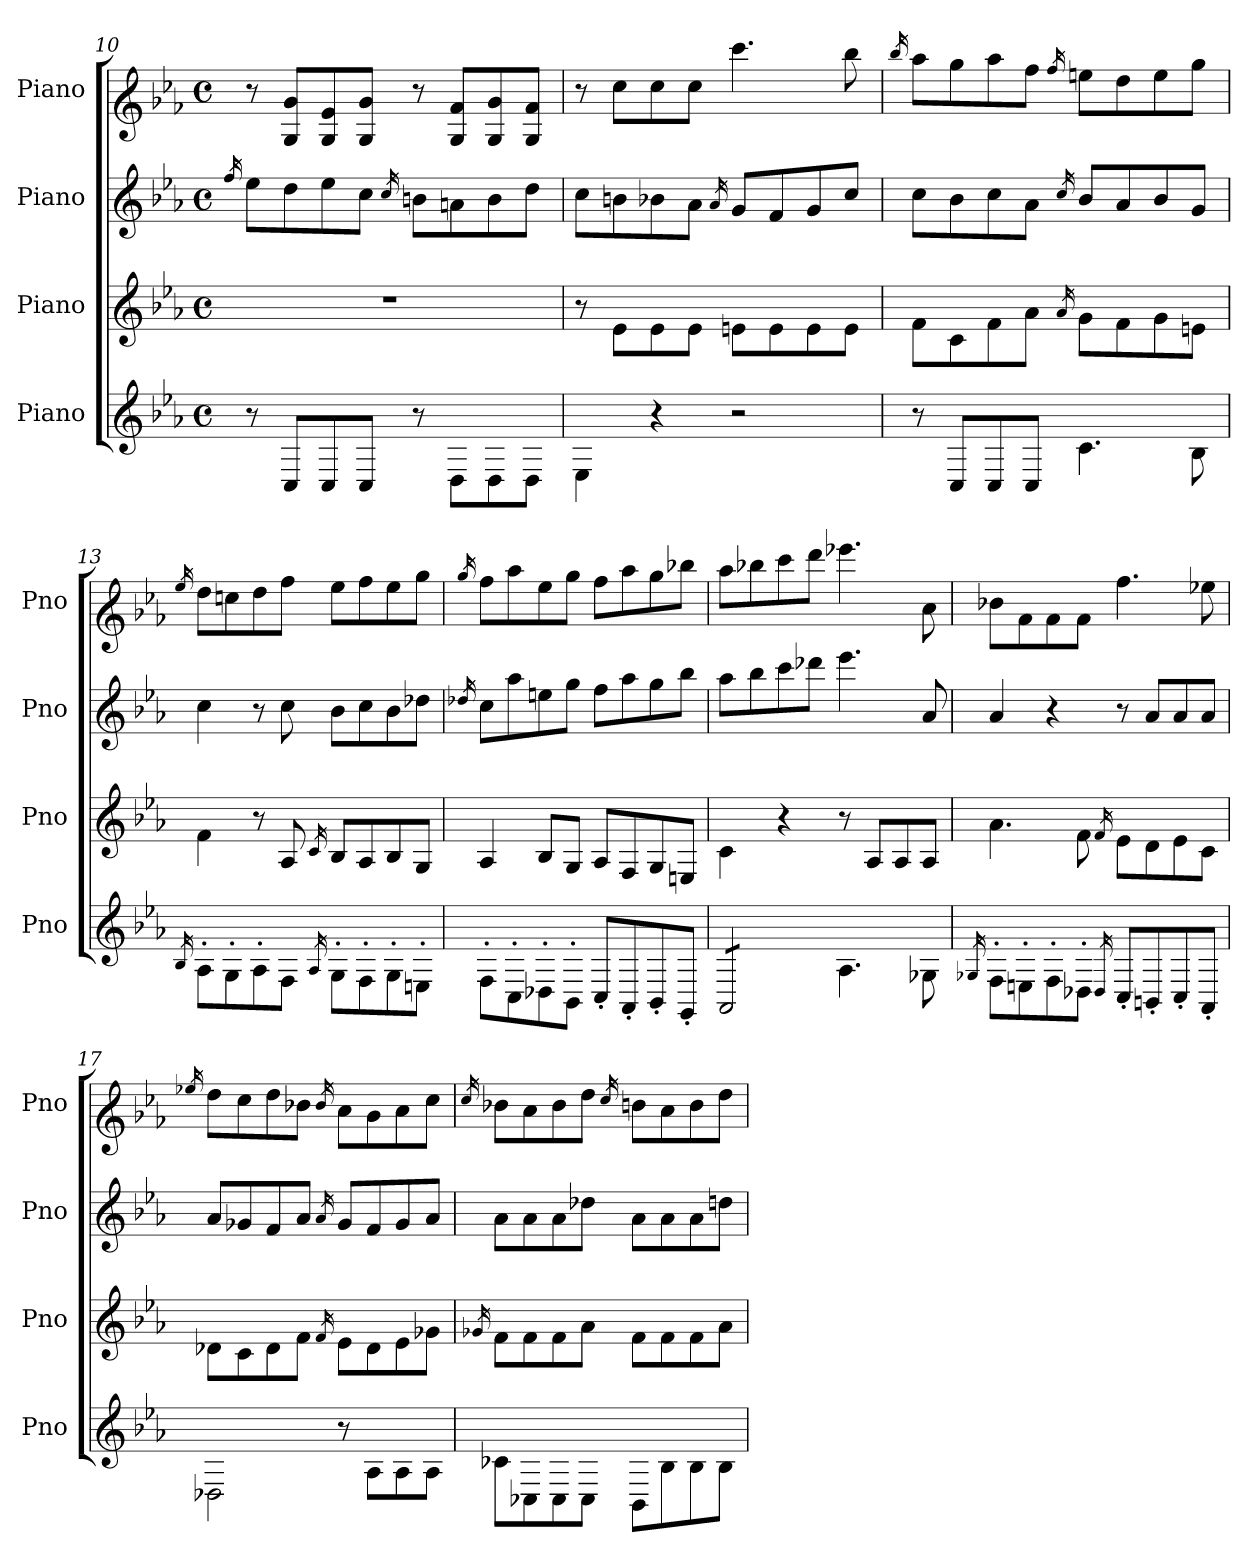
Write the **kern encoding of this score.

**kern	**kern	**kern	**kern
*part4	*part3	*part2	*part1
*staff4	*staff3	*staff2	*staff1
*I"Piano	*I"Piano	*I"Piano	*I"Piano
*I'Pno	*I'Pno	*I'Pno	*I'Pno
!!LO:LB:g=z
*clefG2	*clefG2	*clefG2	*clefG1
*k[b-e-a-]	*k[b-e-a-]	*k[b-e-a-]	*k[b-e-a-]
*M4/4	*M4/4	*M4/4	*M4/4
*met(c)	*met(c)	*met(c)	*met(c)
=10	=10	=10	=10
.	.	16qff/	.
8r	1r	8ee-\L	8r
8C/L	.	8dd\	8B-/ 8b-/L
8C/	.	8ee-\	8B-/ 8g/
8C/J	.	8cc\J	8B-/ 8b-/J
.	.	16qcc/	.
8r	.	8bn\L	8r
8D\L	.	8an\	8B-/ 8a-/L
8D\	.	8b\	8B-/ 8b-/
8D\J	.	8dd\J	8B-/ 8a-/J
=11	=11	=11	=11
4E-\	8r	8cc\L	8r
.	8e-\L	8bn\	8ee-\L
4r	8e-\	8b-X\	8ee-\
.	8e-\J	8a-\J	8ee-\J
.	.	16qa-/	.
2r	8en\L	8g/L	4.eee-\
.	8e\	8f/	.
.	8e\	8g/	.
.	8e\J	8cc/J	8ddd\
=12	=12	=12	=12
.	.	.	16qddd/
8r	8f\L	8cc\L	8ccc\L
8C/L	8c\	8b-\	8bb-\
8C/	8f\	8cc\	8ccc\
8C/J	8a-\J	8a-\J	8aa-\J
.	16qa-/	16qcc/	16qaa-/
4.c\	8g\L	8b-/L	8ggn\L
.	8f\	8a-/	8ff\
.	8g\	8b-/	8gg\
8B-\	8en\J	8g/J	8bb-\J
=13	=13	=13	=13
16qB-/	.	.	.
*	*	*	*clefG2
.	.	.	16qgg/
8A-'\L	4f\	4cc\	8ff\L
8G'\	.	.	8een\
8A-'\	8r	8r	8ff\
8F\J	8A-/	8cc\	8aa-\J
16qA-/	16qc/	.	.
8G'\L	8B-/L	8b-\L	8gg\L
8F'\	8A-/	8cc\	8aa-\
8G'\	8B-/	8b-\	8gg\
8En'\J	8G/J	8dd-X\J	8bb-\J
=14	=14	=14	=14
.	.	16qdd-X/	16qbb-/
8F'\L	4A-/	8cc\L	8aa-\L
8C'\	.	8aa-\	8ccc\
8D-X'\	8B-/L	8een\	8gg\
8BB-'\J	8G/J	8gg\J	8bb-\J
8C'/L	8A-/L	8ff\L	8aa-\L
8AA-'/	8F/	8aa-\	8ccc\
8BB-'/	8G/	8gg\	8bb-\
8GG'/J	8En/J	8bb-\J	8ddd-X\J
!!LO:LB:g=z
=15	=15	=15	=15
*tremolo	*	*	*
8AA-/L	4c\	8aa-\L	8ccc\L
8AA-/	.	8bb-\	8ddd-X\
8AA-/	4r	8ccc\	8eee-\
8AA-/J	.	8ddd-X\J	8fff\J
*Xtremolo	*	*	*
4.A-\	8r	4.eee-\	4.ggg-X\
.	8A-/L	.	.
.	8A-/	.	.
8G-X\	8A-/J	8a-/	8cc\
=16	=16	=16	=16
16qG-X/	.	.	.
8F'\L	4.a-\	4a-/	8dd-X\L
8En'\	.	.	8a-\
8F'\	.	4r	8a-\
8D-X'\J	8f\	.	8a-\J
16qD-/	16qf/	.	.
8C'/L	8e-\L	8r	4.aa-\
8BBn'/	8d\	8a-/L	.
8C'/	8e-\	8a-/	.
8AA-'/J	8c\J	8a-/J	8gg-X\
=17	=17	=17	=17
.	.	.	16qgg-X/
2D-X\	8d-X\L	8a-/L	8ff\L
.	8c\	8g-X/	8ee-\
.	8d-\	8f/	8ff\
.	8f\J	8a-/J	8dd-X\J
.	16qf/	16qa-/	16qdd-/
8r	8e-\L	8g-/L	8cc\L
8A-\L	8d-\	8f/	8b-\
8A-\	8e-\	8g-/	8cc\
8A-\J	8g-X\J	8a-/J	8ee-\J
=18	=18	=18	=18
.	16qg-X/	.	16qee-/
8c-X\L	8f\L	8a-\L	8dd-X\L
8C-X\	8f\	8a-\	8cc\
8C-\	8f\	8a-\	8dd-\
8C-\J	8a-\J	8dd-X\J	8ff\J
.	.	.	16qee-/
8BB-\L	8f\L	8a-\L	8ddn\L
8B-\	8f\	8a-\	8cc\
8B-\	8f\	8a-\	8dd\
8B-\J	8a-\J	8ddn\J	8ff\J
=	=	=	=
*-	*-	*-	*-
